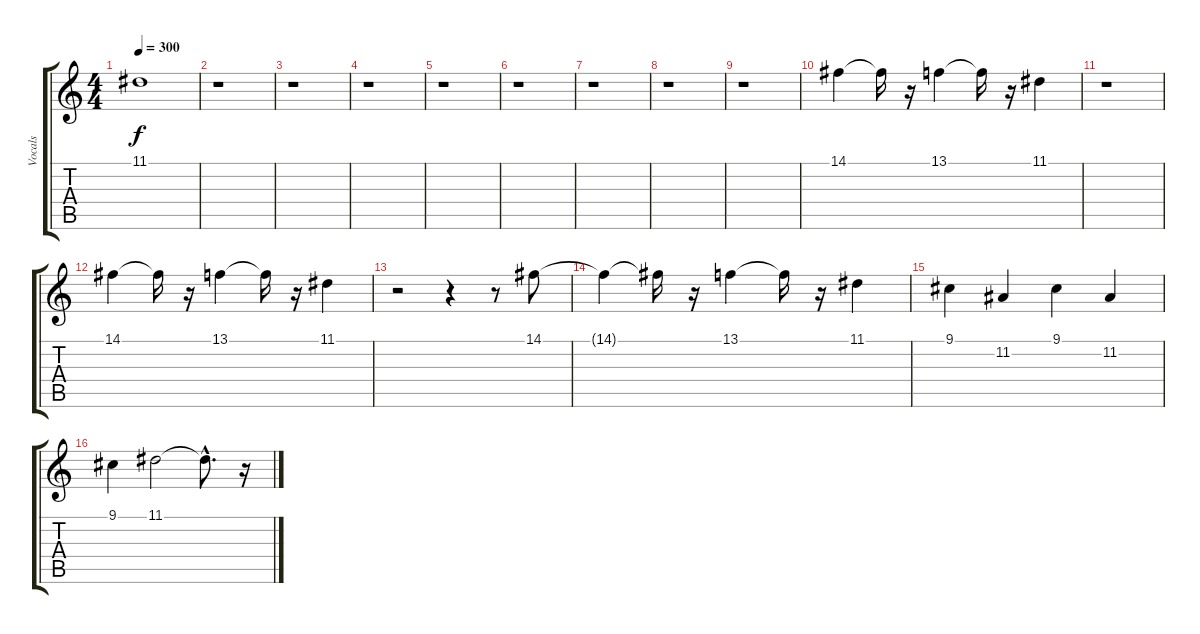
\track ("Vocals" "Vocals") {instrument lead6voice}
\staff {score tabs}
\tuning (E4 B3 G3 D3 A2 E2) {hide}
\ts (4 4)
\tempo 300
\clef g2
\ks c
11.1.1{dy f} |
r.1 |
r.1 |
r.1 |
r.1 |
r.1 |
r.1 |
r.1 |
r.1 |
14.1.4 14.1{t}.16 r.16 13.1.4 13.1{t}.16 r.16 11.1.4 |
r.1 |
14.1.4 14.1{t}.16 r.16 13.1.4 13.1{t}.16 r.16 11.1.4 |
r.2 r.4 r.8 14.1.8 |
14.1{t}.4 14.1{t}.16 r.16 13.1.4 13.1{t}.16 r.16 11.1.4 |
9.1.4 11.2.4 9.1.4 11.2.4 |
9.1.4 11.1.2 11.1{hac t}.8{d} r.16
